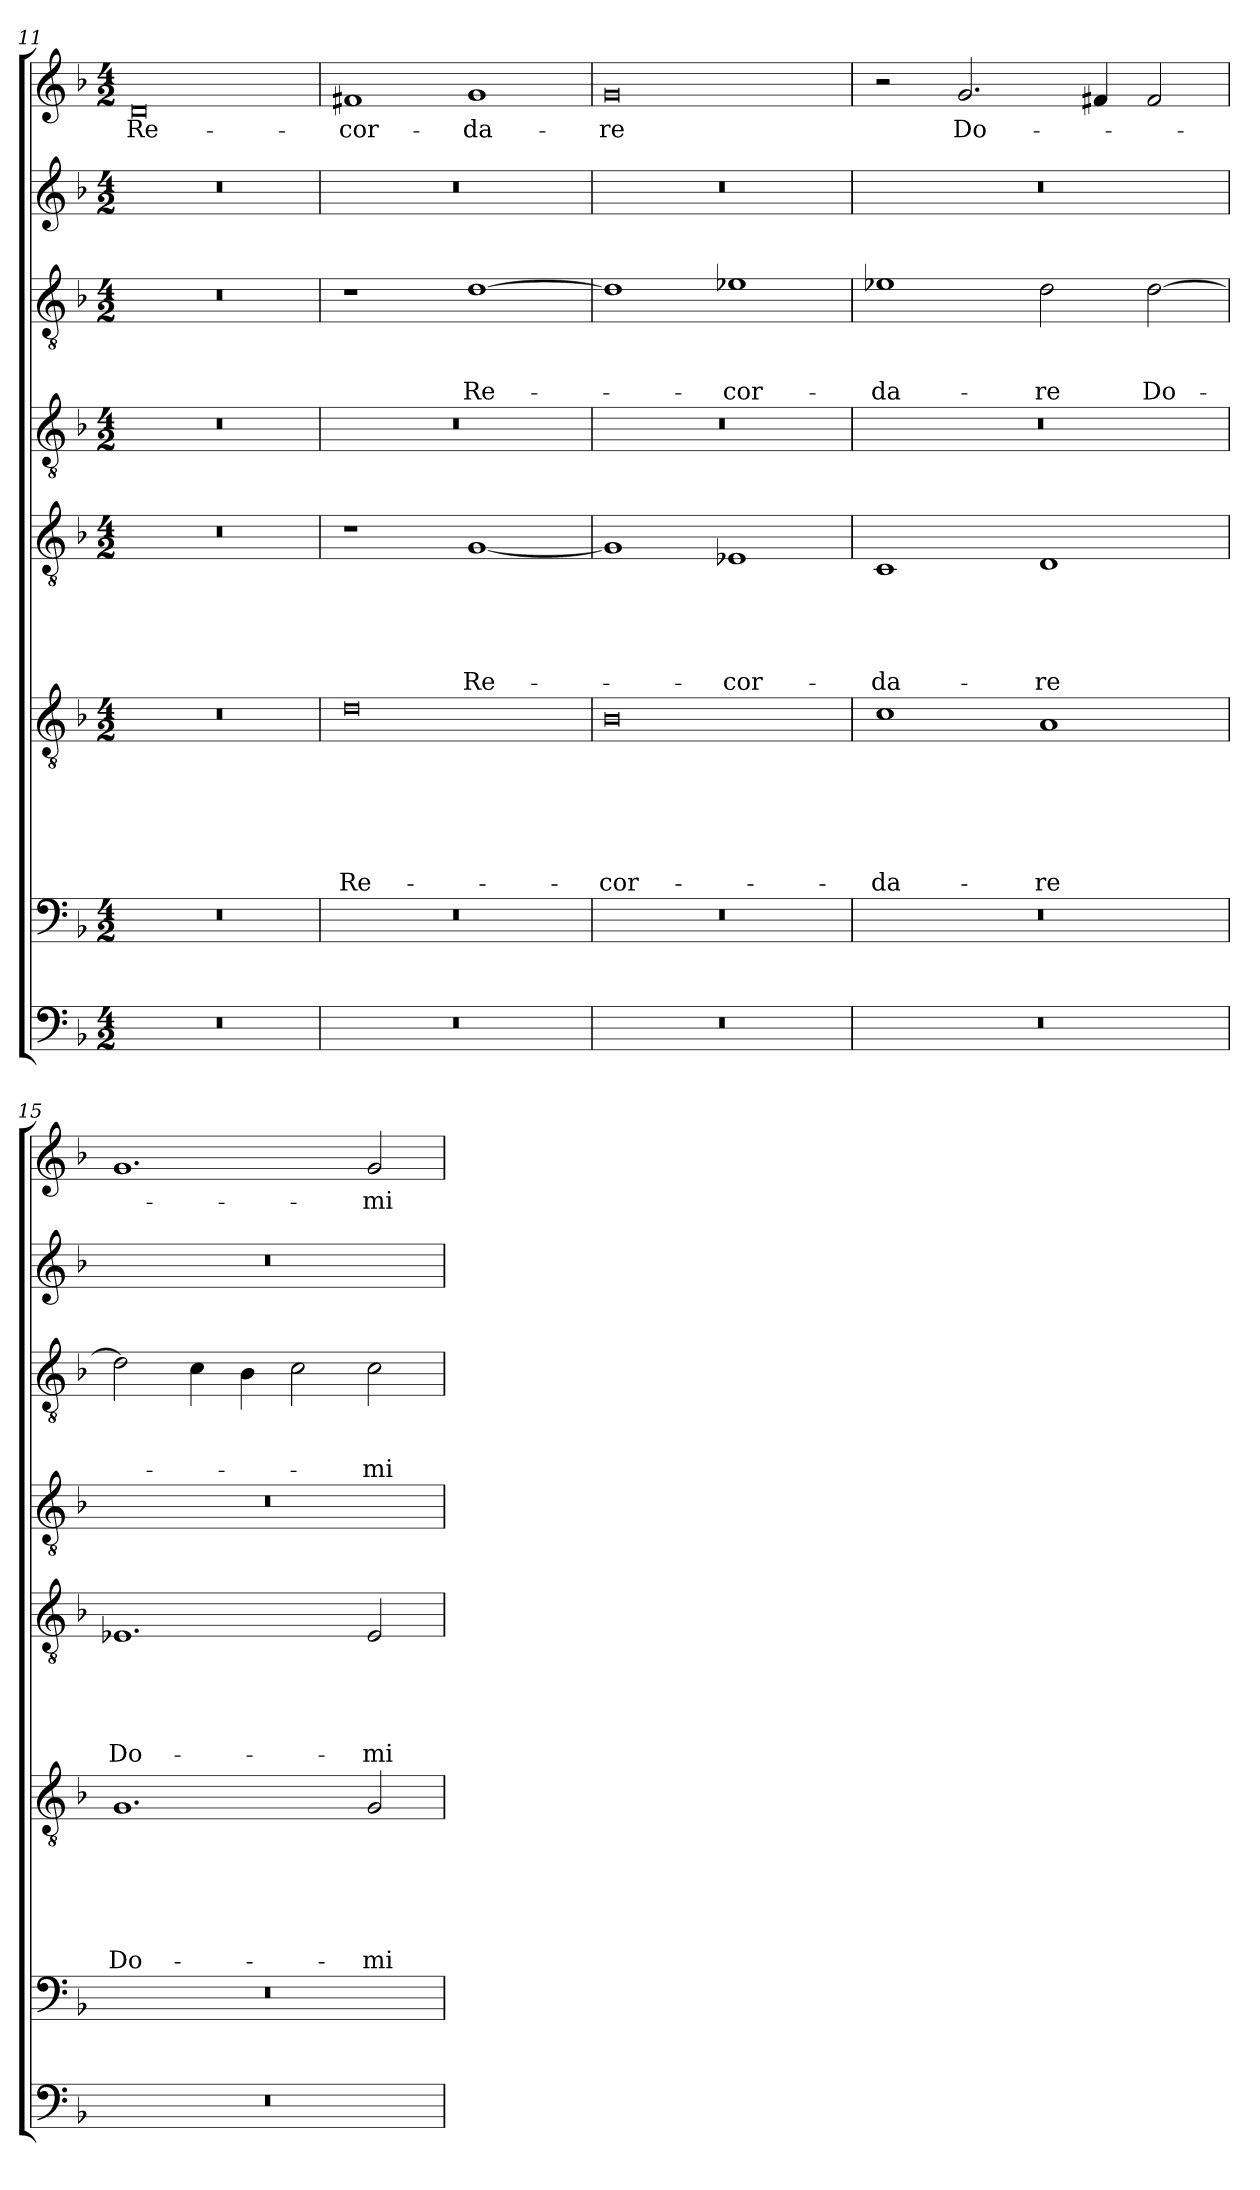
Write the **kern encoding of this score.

**kern	**kern	**kern	**text	**text	**text	**text	**text	**text	**kern	**text	**text	**text	**text	**text	**kern	**kern	**text	**text	**text	**kern	**kern	**text
*part8	*part7	*part6	*part6	*part6	*part6	*part6	*part6	*part6	*part5	*part5	*part5	*part5	*part5	*part5	*part4	*part3	*part3	*part3	*part3	*part2	*part1	*part1
*staff8	*staff7	*staff6	*staff6	*staff6	*staff6	*staff6	*staff6	*staff6	*staff5	*staff5	*staff5	*staff5	*staff5	*staff5	*staff4	*staff3	*staff3	*staff3	*staff3	*staff2	*staff1	*staff1
*clefF4	*clefF4	*clefGv2	*	*	*	*	*	*	*clefGv2	*	*	*	*	*	*clefGv2	*clefGv2	*	*	*	*clefG2	*clefG2	*
*k[b-]	*k[b-]	*k[b-]	*	*	*	*	*	*	*k[b-]	*	*	*	*	*	*k[b-]	*k[b-]	*	*	*	*k[b-]	*k[b-]	*
*d:	*d:	*d:	*	*	*	*	*	*	*d:	*	*	*	*	*	*d:	*d:	*	*	*	*d:	*d:	*
*M4/2	*M4/2	*M4/2	*	*	*	*	*	*	*M4/2	*	*	*	*	*	*M4/2	*M4/2	*	*	*	*M4/2	*M4/2	*
=11	=11	=11	=11	=11	=11	=11	=11	=11	=11	=11	=11	=11	=11	=11	=11	=11	=11	=11	=11	=11	=11	=11
0r	0r	0r	.	.	.	.	.	.	0r	.	.	.	.	.	0r	0r	.	.	.	0r	0d	Re-
=12	=12	=12	=12	=12	=12	=12	=12	=12	=12	=12	=12	=12	=12	=12	=12	=12	=12	=12	=12	=12	=12	=12
0r	0r	0d	.	.	.	.	.	Re-	1r	.	.	.	.	.	0r	1r	.	.	.	0r	1f#X	-cor-
.	.	.	.	.	.	.	.	.	[1G	.	.	.	.	Re-	.	[1d	.	.	Re-	.	1g	-da-
=13	=13	=13	=13	=13	=13	=13	=13	=13	=13	=13	=13	=13	=13	=13	=13	=13	=13	=13	=13	=13	=13	=13
0r	0r	0B-	.	.	.	.	.	-cor-	1G]	.	.	.	.	.	0r	1d]	.	.	.	0r	0g	-re
.	.	.	.	.	.	.	.	.	1E-X	.	.	.	.	-cor-	.	1e-X	.	.	-cor-	.	.	.
=14	=14	=14	=14	=14	=14	=14	=14	=14	=14	=14	=14	=14	=14	=14	=14	=14	=14	=14	=14	=14	=14	=14
0r	0r	1c	.	.	.	.	.	-da-	1C	.	.	.	.	-da-	0r	1e-	.	.	-da-	0r	2r	.
.	.	.	.	.	.	.	.	.	.	.	.	.	.	.	.	.	.	.	.	.	2.g/	Do-
.	.	1A	.	.	.	.	.	-re	1D	.	.	.	.	-re	.	2d\	.	.	-re	.	.	.
.	.	.	.	.	.	.	.	.	.	.	.	.	.	.	.	.	.	.	.	.	4f#X/	.
.	.	.	.	.	.	.	.	.	.	.	.	.	.	.	.	[2d\	.	.	Do-	.	2f#/	.
=15	=15	=15	=15	=15	=15	=15	=15	=15	=15	=15	=15	=15	=15	=15	=15	=15	=15	=15	=15	=15	=15	=15
0r	0r	1.G	.	.	.	.	.	Do-	1.E-X	.	.	.	.	Do-	0r	2d\]	.	.	.	0r	1.g	.
.	.	.	.	.	.	.	.	.	.	.	.	.	.	.	.	4c\	.	.	.	.	.	.
.	.	.	.	.	.	.	.	.	.	.	.	.	.	.	.	4B-\	.	.	.	.	.	.
.	.	.	.	.	.	.	.	.	.	.	.	.	.	.	.	2c\	.	.	.	.	.	.
.	.	2G/	.	.	.	.	.	-mi-	2E-/	.	.	.	.	-mi-	.	2c\	.	.	-mi-	.	2g/	-mi-
=	=	=	=	=	=	=	=	=	=	=	=	=	=	=	=	=	=	=	=	=	=	=
*-	*-	*-	*-	*-	*-	*-	*-	*-	*-	*-	*-	*-	*-	*-	*-	*-	*-	*-	*-	*-	*-	*-
